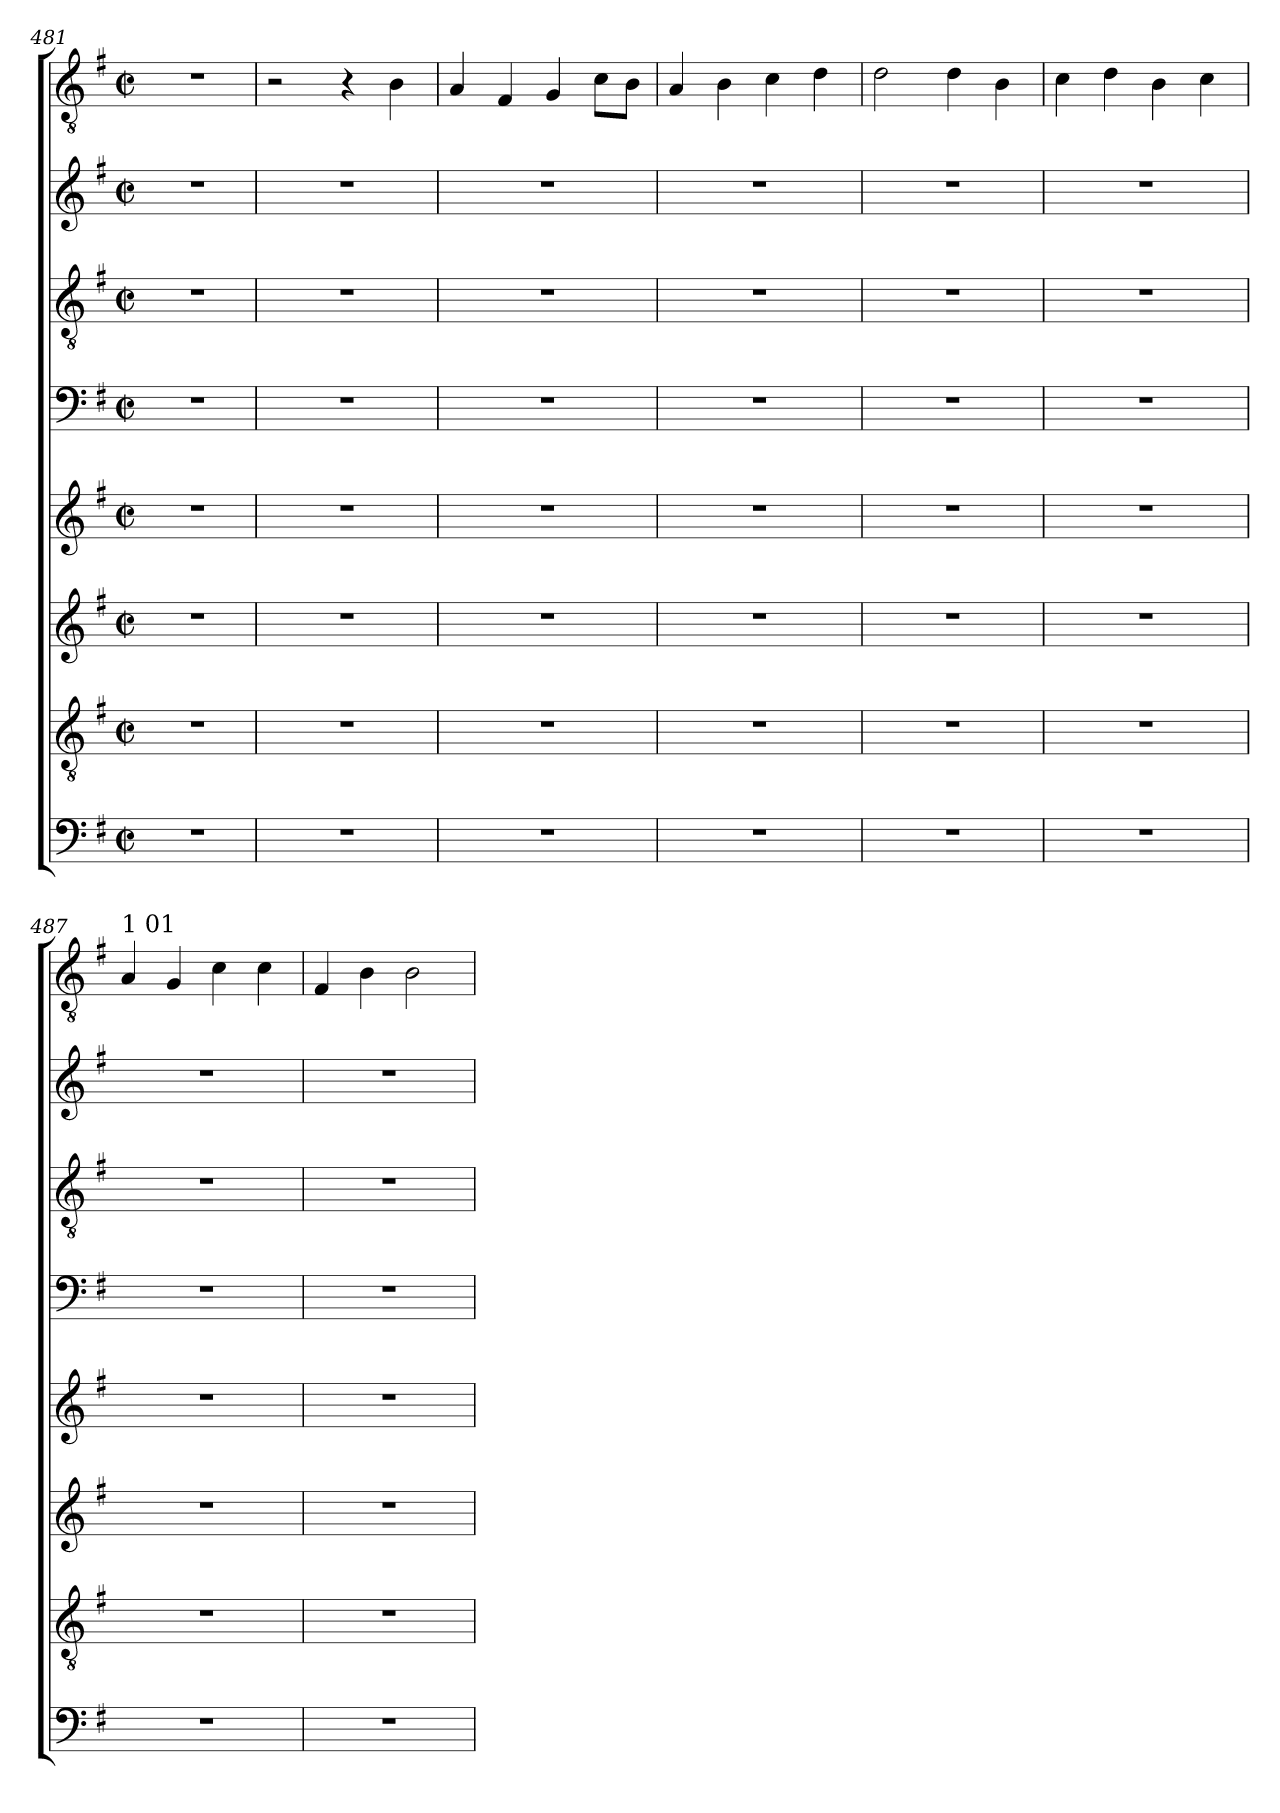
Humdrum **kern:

**kern	**kern	**kern	**kern	**kern	**kern	**kern	**kern
*part8	*part7	*part6	*part5	*part4	*part3	*part2	*part1
*staff8	*staff7	*staff6	*staff5	*staff4	*staff3	*staff2	*staff1
*clefF4	*clefGv2	*clefG2	*clefG2	*clefF4	*clefGv2	*clefG2	*clefGv2
*k[f#]	*k[f#]	*k[f#]	*k[f#]	*k[f#]	*k[f#]	*k[f#]	*k[f#]
*G:	*G:	*G:	*G:	*G:	*G:	*G:	*G:
*M2/2	*M2/2	*M2/2	*M2/2	*M2/2	*M2/2	*M2/2	*M2/2
*met(c|)	*met(c|)	*met(c|)	*met(c|)	*met(c|)	*met(c|)	*met(c|)	*met(c|)
=481	=481	=481	=481	=481	=481	=481	=481
1r	1r	1r	1r	1r	1r	1r	1r
=482	=482	=482	=482	=482	=482	=482	=482
1r	1r	1r	1r	1r	1r	1r	2r
.	.	.	.	.	.	.	4r
.	.	.	.	.	.	.	4B\
=483	=483	=483	=483	=483	=483	=483	=483
1r	1r	1r	1r	1r	1r	1r	4A/
.	.	.	.	.	.	.	4F#/
.	.	.	.	.	.	.	4G/
.	.	.	.	.	.	.	8c\L
.	.	.	.	.	.	.	8B\J
=484	=484	=484	=484	=484	=484	=484	=484
1r	1r	1r	1r	1r	1r	1r	4A/
.	.	.	.	.	.	.	4B\
.	.	.	.	.	.	.	4c\
.	.	.	.	.	.	.	4d\
=485	=485	=485	=485	=485	=485	=485	=485
1r	1r	1r	1r	1r	1r	1r	2d\
.	.	.	.	.	.	.	4d\
.	.	.	.	.	.	.	4B\
=486	=486	=486	=486	=486	=486	=486	=486
1r	1r	1r	1r	1r	1r	1r	4c\
.	.	.	.	.	.	.	4d\
.	.	.	.	.	.	.	4B\
.	.	.	.	.	.	.	4c\
!!LO:LB:g=z
=487	=487	=487	=487	=487	=487	=487	=487
!	!	!	!	!	!	!	!LO:TX:a:t=1 01
1r	1r	1r	1r	1r	1r	1r	4A/
.	.	.	.	.	.	.	4G/
.	.	.	.	.	.	.	4c\
.	.	.	.	.	.	.	4c\
=488	=488	=488	=488	=488	=488	=488	=488
1r	1r	1r	1r	1r	1r	1r	4F#/
.	.	.	.	.	.	.	4B\
.	.	.	.	.	.	.	2B\
=	=	=	=	=	=	=	=
*-	*-	*-	*-	*-	*-	*-	*-
